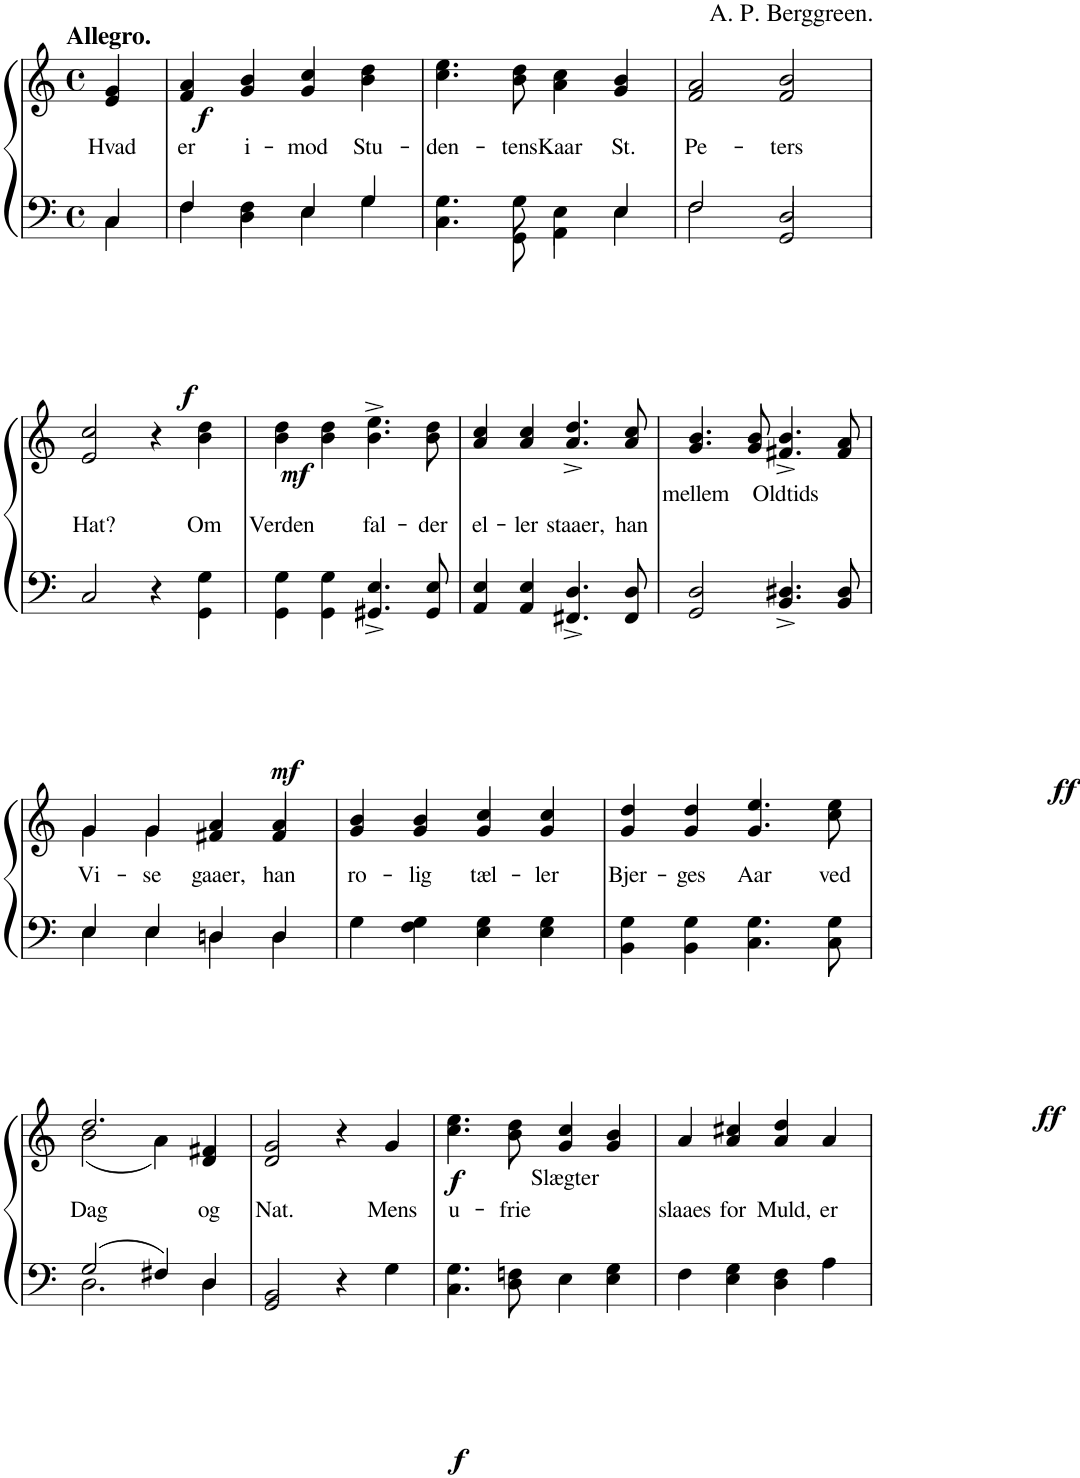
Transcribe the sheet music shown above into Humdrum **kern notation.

**kern	**kern	**text	**dynam
*part1	*part1	*part1	*part1
*staff2	*staff1	*staff1	*staff1/2
*I"Piano	*	*	*
*I'Pno	*	*	*
*clefF4	*clefG2	*	*
*k[]	*k[]	*	*
*M4/4	*M4/4	*	*
*met(c)	*met(c)	*	*
=1	=1	=1	=1
*^	*	*	*
!	!	!LO:TX:a:B:t=Allegro.	!	!
!	!	!	!LO:LY:b	!LO:DY:b=2
!	!	!	!	!LO:DY:n=1:b
4C/	4C\	4e/ 4g/	Hvad	f f
=2	=2	=2	=2	=2
!	!	!	!LO:LY:b	!
4F/	4F\	4f/ 4a/	er	.
!	!	!	!LO:LY:b	!
4F\	4D\	4g/ 4b/	i-	.
!	!	!	!LO:LY:b	!
4E/	4E\	4g/ 4cc/	-mod	.
!	!	!	!LO:LY:b	!
4G/	4G\	4b\ 4dd\	Stu-	.
=3	=3	=3	=3	=3
!	!	!	!LO:LY:b	!
4.G\	4.C\	4.cc\ 4.ee\	-den-	.
!	!	!	!LO:LY:b	!
8G\	8GG\	8b\ 8dd\	-tens	.
!	!	!	!LO:LY:b	!
4E\	4AA\	4a\ 4cc\	Kaar	.
!	!	!	!LO:LY:b	!
4E/	4E\	4g/ 4b/	St.	.
=4	=4	=4	=4	=4
!	!	!	!LO:LY:b	!
2F/	2F\	2f/ 2a/	Pe-	.
!	!	!	!LO:LY:b	!
2D/	2GG/	2f/ 2b/	-ters	.
!!LO:LB:g=z
=5	=5	=5	=5	=5
!	!	!	!LO:LY:b	!
*v	*v	*	*	*
2C/	2e/ 2cc/	Hat?	.
!	!	!	!LO:DY:b=2
!	!	!	!LO:DY:n=1:b
4r	4r	.	mf mf
!	!	!LO:LY:b	!
4GG\ 4G\	4b\ 4dd\	Om	.
=6	=6	=6	=6
!	!	!LO:LY:b	!
4GG\ 4G\	4b\ 4dd\	Verden	.
4GG\ 4G\	4b\ 4dd\	.	.
!	!	!LO:LY:b	!
4.GG#X/^ 4.E/^	4.b\^ 4.ee\^	fal-	.
!	!	!LO:LY:b	!
8GG#/ 8E/	8b\ 8dd\	-der	.
=7	=7	=7	=7
!	!	!LO:LY:b	!
4AA/ 4E/	4a/ 4cc/	el-	.
!	!	!LO:LY:b	!
4AA/ 4E/	4a/ 4cc/	-ler	.
!	!	!LO:LY:b	!
4.FF#X/^ 4.D/^	4.a/^ 4.dd/^	staaer,	.
!	!	!LO:LY:b	!
8FF#/ 8D/	8a/ 8cc/	han	.
=8	=8	=8	=8
!	!	!LO:LY:b	!
2GG/ 2D/	4.g/ 4.b/	mellem	.
.	8g/ 8b/	.	.
!	!	!LO:LY:b	!
4.BB/^ 4.D#X/^	4.f#X/^ 4.b/^	Oldtids	.
8BB/ 8D#/	8f#/ 8a/	.	.
!!LO:LB:g=z
=9	=9	=9	=9
*^	*	*	*
!	!	!	!LO:LY:b	!
*	*	*^	*	*
4E/	4E\	4g/	4g\	Vi-	.
!	!	!	!	!LO:LY:b	!
4E/	4E\	4g/	4g\	-se	.
!	!	!	!	!LO:LY:b	!
4Dn/	4D\	4a/	4f#X/	gaaer,	.
!	!	!	!	!LO:LY:b	!
4D/	4D\	4a/	4f#/	han	.
=10	=10	=10	=10	=10	=10
!	!	!	!	!LO:LY:b	!
*v	*v	*	*	*	*
*	*v	*v	*	*
4G\	4g/ 4b/	ro-	.
!	!	!LO:LY:b	!
4F\ 4G\	4g/ 4b/	-lig	.
!	!	!LO:LY:b	!
4E\ 4G\	4g/ 4cc/	tæl-	.
!	!	!LO:LY:b	!
4E\ 4G\	4g/ 4cc/	-ler	.
=11	=11	=11	=11
!	!	!LO:LY:b	!
4BB\ 4G\	4g/ 4dd/	Bjer-	.
!	!	!LO:LY:b	!
4BB\ 4G\	4g/ 4dd/	-ges	.
!	!	!LO:LY:b	!
4.C\ 4.G\	4.g/ 4.ee/	Aar	.
!	!	!LO:LY:b	!LO:DY:b=2
!	!	!	!LO:DY:n=1:b
8C\ 8G\	8cc\ 8ee\	ved	ff ff
!!LO:LB:g=z
=12	=12	=12	=12
*^	*	*	*
!	!	!	!LO:LY:b	!
*	*	*^	*	*
2G/	2.D\	2.dd/	(2b\	Dag	.
4F#X/	.	.	4a\)	.	.
!	!	!	!	!LO:LY:b	!
4D/	4D\	4f#X/	4d/	og	.
=13	=13	=13	=13	=13	=13
!	!	!	!	!LO:LY:b	!
*v	*v	*	*	*	*
*	*v	*v	*	*
2GG/ 2BB/	2d/ 2g/	Nat.	.
!	!	!	!LO:DY:b=2
!	!	!	!LO:DY:n=1:b
4r	4r	.	f f
!	!	!LO:LY:b	!
4G\	4g/	Mens	.
=14	=14	=14	=14
!	!	!LO:LY:b	!
4.C\ 4.G\	4.cc\ 4.ee\	u-	.
!	!	!LO:LY:b	!
8D\ 8Fn\	8b\ 8dd\	-frie	.
!	!	!LO:LY:b	!
4E\	4g/ 4cc/	Slægter	.
4E\ 4G\	4g/ 4b/	.	.
=15	=15	=15	=15
!	!	!LO:LY:b	!
4F\	4a/	slaaes	.
!	!	!LO:LY:b	!
4E\ 4G\	4a/ 4cc#X/	for	.
!	!	!LO:LY:b	!
4D\ 4F\	4a/ 4dd/	Muld,	.
!	!	!LO:LY:b	!
4A\	4a/	er	.
=	=	=	=
*-	*-	*-	*-
